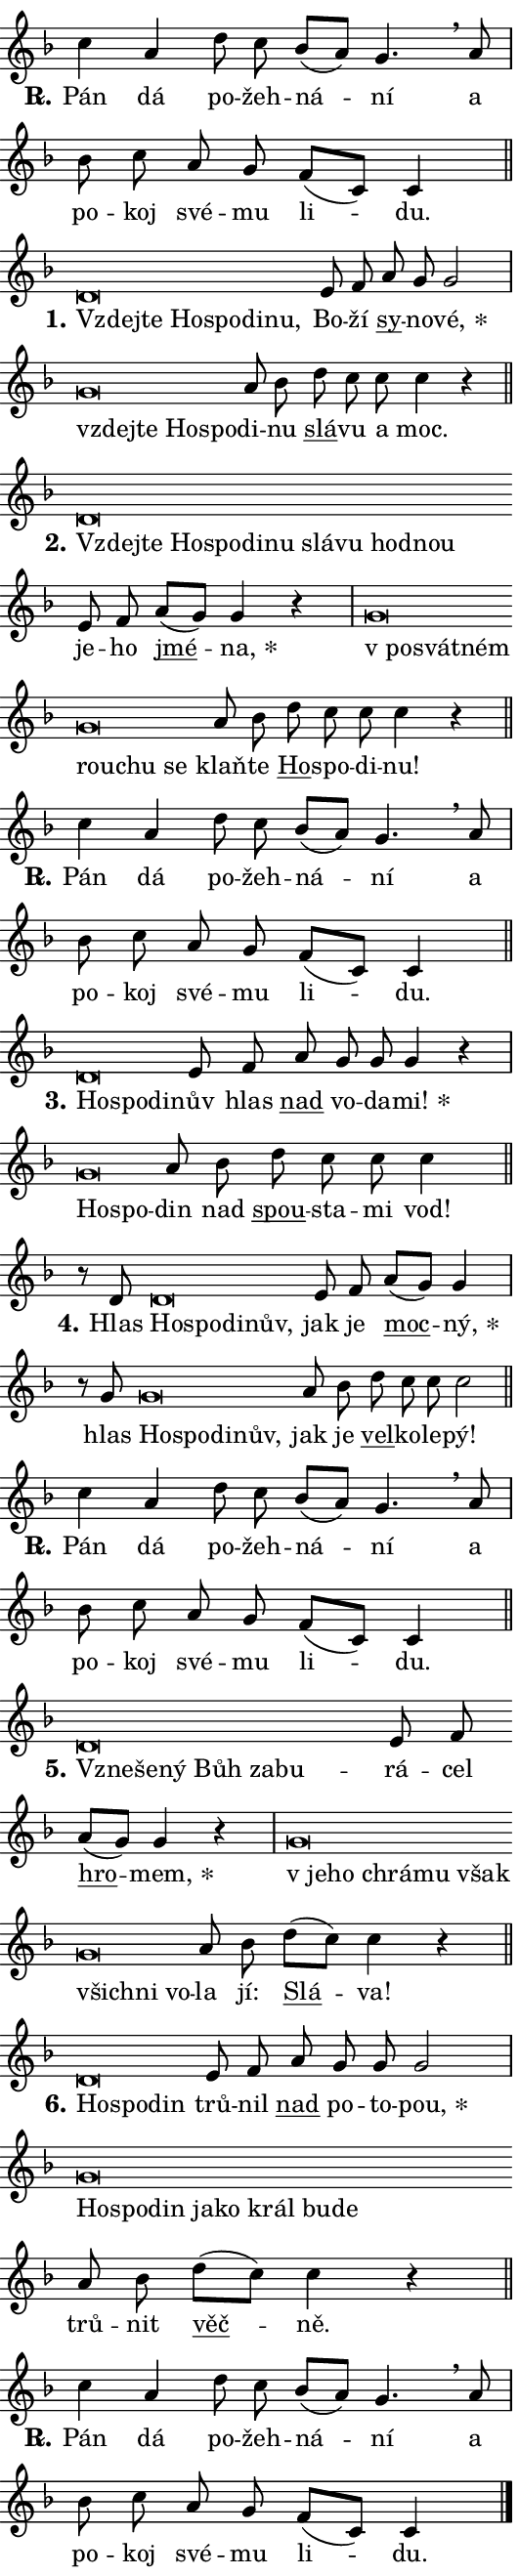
\version "2.24.0"
\header { tagline = "" }
\paper {
  indent = 0\cm
  top-margin = 0\cm
  right-margin = 0.13\cm % to fit lyric hyphens
  bottom-margin = 0\cm
  left-margin = 0\cm
  paper-width = 9\cm
  page-breaking = #ly:one-page-breaking
  system-system-spacing.basic-distance = #11
  score-system-spacing.basic-distance = #11
  ragged-last = ##f
}


%% Author: Thomas Morley
%% https://lists.gnu.org/archive/html/lilypond-user/2020-05/msg00002.html
#(define (line-position grob)
"Returns position of @var[grob} in current system:
   @code{'start}, if at first time-step
   @code{'end}, if at last time-step
   @code{'middle} otherwise
"
  (let* ((col (ly:item-get-column grob))
         (ln (ly:grob-object col 'left-neighbor))
         (rn (ly:grob-object col 'right-neighbor))
         (col-to-check-left (if (ly:grob? ln) ln col))
         (col-to-check-right (if (ly:grob? rn) rn col))
         (break-dir-left
           (and
             (ly:grob-property col-to-check-left 'non-musical #f)
             (ly:item-break-dir col-to-check-left)))
         (break-dir-right
           (and
             (ly:grob-property col-to-check-right 'non-musical #f)
             (ly:item-break-dir col-to-check-right))))
        (cond ((eqv? 1 break-dir-left) 'start)
              ((eqv? -1 break-dir-right) 'end)
              (else 'middle))))

#(define (tranparent-at-line-position vctor)
  (lambda (grob)
  "Relying on @code{line-position} select the relevant enry from @var{vctor}.
Used to determine transparency,"
    (case (line-position grob)
      ((end) (not (vector-ref vctor 0)))
      ((middle) (not (vector-ref vctor 1)))
      ((start) (not (vector-ref vctor 2))))))

noteHeadBreakVisibility =
#(define-music-function (break-visibility)(vector?)
"Makes @code{NoteHead}s transparent relying on @var{break-visibility}"
#{
  \override NoteHead.transparent =
    #(tranparent-at-line-position break-visibility)
#})

#(define delete-ledgers-for-transparent-note-heads
  (lambda (grob)
    "Reads whether a @code{NoteHead} is transparent.
If so this @code{NoteHead} is removed from @code{'note-heads} from
@var{grob}, which is supposed to be @code{LedgerLineSpanner}.
As a result ledgers are not printed for this @code{NoteHead}"
    (let* ((nhds-array (ly:grob-object grob 'note-heads))
           (nhds-list
             (if (ly:grob-array? nhds-array)
                 (ly:grob-array->list nhds-array)
                 '()))
           ;; Relies on the transparent-property being done before
           ;; Staff.LedgerLineSpanner.after-line-breaking is executed.
           ;; This is fragile ...
           (to-keep
             (remove
               (lambda (nhd)
                 (ly:grob-property nhd 'transparent #f))
               nhds-list)))
      ;; TODO find a better method to iterate over grob-arrays, similiar
      ;; to filter/remove etc for lists
      ;; For now rebuilt from scratch
      (set! (ly:grob-object grob 'note-heads)  '())
      (for-each
        (lambda (nhd)
          (ly:pointer-group-interface::add-grob grob 'note-heads nhd))
        to-keep))))

squashNotes = {
  \override NoteHead.X-extent = #'(-0.2 . 0.2)
  \override NoteHead.Y-extent = #'(-0.75 . 0)
  \override NoteHead.stencil =
    #(lambda (grob)
       (let ((pos (ly:grob-property grob 'staff-position)))
         (begin
           (if (< pos -7) (display "ERROR: Lower brevis then expected\n") (display ""))
           (if (<= pos -6) ly:text-interface::print ly:note-head::print))))
}
unSquashNotes = {
  \revert NoteHead.X-extent
  \revert NoteHead.Y-extent
  \revert NoteHead.stencil
}

hideNotes = \noteHeadBreakVisibility #begin-of-line-visible
unHideNotes = \noteHeadBreakVisibility #all-visible

% work-around for resetting accidentals
% https://lilypond.org/doc/v2.23/Documentation/notation/displaying-rhythms#unmetered-music
cadenzaMeasure = {
  \cadenzaOff
  \partial 1024 s1024
  \cadenzaOn
}

#(define-markup-command (accent layout props text) (markup?)
  "Underline accented syllable"
  (interpret-markup layout props
    #{\markup \override #'(offset . 4.3) \underline { #text }#}))

responsum = \markup \concat {
  "R" \hspace #-1.05 \path #0.1 #'((moveto 0 0.07) (lineto 0.9 0.8)) \hspace #0.05 "."
}

spaceSize = #0.6828661417322834 % exact space size for TeX Gyre Schola

\layout {
  \context {
    \Staff
    \remove "Time_signature_engraver"
    \override LedgerLineSpanner.after-line-breaking = #delete-ledgers-for-transparent-note-heads
  }
  \context {
    \Lyrics {
      \override LyricSpace.minimum-distance = \spaceSize
      \override LyricText.font-name = #"TeX Gyre Schola"
      \override LyricText.font-size = 1
      \override StanzaNumber.font-name = #"TeX Gyre Schola Bold"
      \override StanzaNumber.font-size = 1
    }
  }
  \context {
    \Score 
    \override NoteHead.text =
      #(lambda (grob) 
        (let ((pos (ly:grob-property grob 'staff-position)))
          #{\markup {
            \combine
              \halign #-0.55 \raise #(if (= pos -6) 0 0.5) \override #'(thickness . 2) \draw-line #'(3.2 . 0)
              \musicglyph "noteheads.sM1"
          }#}))
  }
}

% magnetic-lyrics.ily
%
%   written by
%     Jean Abou Samra <jean@abou-samra.fr>
%     Werner Lemberg <wl@gnu.org>
%
%   adapted by
%     Jiri Hon <jiri.hon@gmail.com>
%
% Version 2022-Apr-15

% https://www.mail-archive.com/lilypond-user@gnu.org/msg149350.html

#(define (Left_hyphen_pointer_engraver context)
   "Collect syllable-hyphen-syllable occurrences in lyrics and store
them in properties.  This engraver only looks to the left.  For
example, if the lyrics input is @code{foo -- bar}, it does the
following.

@itemize @bullet
@item
Set the @code{text} property of the @code{LyricHyphen} grob between
@q{foo} and @q{bar} to @code{foo}.

@item
Set the @code{left-hyphen} property of the @code{LyricText} grob with
text @q{foo} to the @code{LyricHyphen} grob between @q{foo} and
@q{bar}.
@end itemize

Use this auxiliary engraver in combination with the
@code{lyric-@/text::@/apply-@/magnetic-@/offset!} hook."
   (let ((hyphen #f)
         (text #f))
     (make-engraver
      (acknowledgers
       ((lyric-syllable-interface engraver grob source-engraver)
        (set! text grob)))
      (end-acknowledgers
       ((lyric-hyphen-interface engraver grob source-engraver)
        ;(when (not (grob::has-interface grob 'lyric-space-interface))
          (set! hyphen grob)));)
      ((stop-translation-timestep engraver)
       (when (and text hyphen)
         (ly:grob-set-object! text 'left-hyphen hyphen))
       (set! text #f)
       (set! hyphen #f)))))

#(define (lyric-text::apply-magnetic-offset! grob)
   "If the space between two syllables is less than the value in
property @code{LyricText@/.details@/.squash-threshold}, move the right
syllable to the left so that it gets concatenated with the left
syllable.

Use this function as a hook for
@code{LyricText@/.after-@/line-@/breaking} if the
@code{Left_@/hyphen_@/pointer_@/engraver} is active."
   (let ((hyphen (ly:grob-object grob 'left-hyphen #f)))
     (when hyphen
       (let ((left-text (ly:spanner-bound hyphen LEFT)))
         (when (grob::has-interface left-text 'lyric-syllable-interface)
           (let* ((common (ly:grob-common-refpoint grob left-text X))
                  (this-x-ext (ly:grob-extent grob common X))
                  (left-x-ext
                   (begin
                     ;; Trigger magnetism for left-text.
                     (ly:grob-property left-text 'after-line-breaking)
                     (ly:grob-extent left-text common X)))
                  ;; `delta` is the gap width between two syllables.
                  (delta (- (interval-start this-x-ext)
                            (interval-end left-x-ext)))
                  (details (ly:grob-property grob 'details))
                  (threshold (assoc-get 'squash-threshold details 0.2)))
             (when (< delta threshold)
               (let* (;; We have to manipulate the input text so that
                      ;; ligatures crossing syllable boundaries are not
                      ;; disabled.  For languages based on the Latin
                      ;; script this is essentially a beautification.
                      ;; However, for non-Western scripts it can be a
                      ;; necessity.
                      (lt (ly:grob-property left-text 'text))
                      (rt (ly:grob-property grob 'text))
                      (is-space (grob::has-interface hyphen 'lyric-space-interface))
                      (space (if is-space " " ""))
                      (extra-delta (if is-space spaceSize 0))
                      ;; Append new syllable.
                      (ltrt-space (if (and (string? lt) (string? rt))
                                (string-append lt space rt)
                                (make-concat-markup (list lt space rt))))
                      ;; Right-align `ltrt` to the right side.
                      (ltrt-space-markup (grob-interpret-markup
                               grob
                               (make-translate-markup
                                (cons (interval-length this-x-ext) 0)
                                (make-right-align-markup ltrt-space)))))
                 (begin
                   ;; Don't print `left-text`.
                   (ly:grob-set-property! left-text 'stencil #f)
                   ;; Set text and stencil (which holds all collected
                   ;; syllables so far) and shift it to the left.
                   (ly:grob-set-property! grob 'text ltrt-space)
                   (ly:grob-set-property! grob 'stencil ltrt-space-markup)
                   (ly:grob-translate-axis! grob (- (- delta extra-delta)) X))))))))))


#(define (lyric-hyphen::displace-bounds-first grob)
   ;; Make very sure this callback isn't triggered too early.
   (let ((left (ly:spanner-bound grob LEFT))
         (right (ly:spanner-bound grob RIGHT)))
     (ly:grob-property left 'after-line-breaking)
     (ly:grob-property right 'after-line-breaking)
     (ly:lyric-hyphen::print grob)))

squashThreshold = #0.4

\layout {
  \context {
    \Lyrics
    \consists #Left_hyphen_pointer_engraver
    \override LyricText.after-line-breaking =
      #lyric-text::apply-magnetic-offset!
    \override LyricHyphen.stencil = #lyric-hyphen::displace-bounds-first
    \override LyricText.details.squash-threshold = \squashThreshold
    \override LyricHyphen.minimum-distance = 0
    \override LyricHyphen.minimum-length = \squashThreshold
  }
}

squashText = \override LyricText.details.squash-threshold = 9999
unSquashText = \override LyricText.details.squash-threshold = \squashThreshold

leftText = \override LyricText.self-alignment-X = #LEFT
unLeftText = \revert LyricText.self-alignment-X

starOffset = #(lambda (grob) 
                (let ((x_offset (ly:self-alignment-interface::aligned-on-x-parent grob)))
                  (if (= x_offset 0) 0 (+ x_offset 1.2))))

star = #(define-music-function (syllable)(string?)
"Append star separator at the end of a syllable"
#{
  \once \override LyricText.X-offset = #starOffset
  \lyricmode { \markup {
    #syllable
    \override #'((font-name . "TeX Gyre Schola Bold")) \hspace #0.2 \lower #0.65 \larger "*"
  } }
#})

starAccent = #(define-music-function (syllable)(string?)
"Append star separator at the end of a syllable and make accent"
#{
  \once \override LyricText.X-offset = #starOffset
  \lyricmode { \markup {
    \accent #syllable
    \override #'((font-name . "TeX Gyre Schola Bold")) \hspace #0.2 \lower #0.65 \larger "*"
  } }
#})

breath = #(define-music-function (syllable)(string?)
"Append breathing indicator at the end of a syllable"
#{
  \lyricmode { \markup { #syllable "+" } }
#})

optionalBreath = #(define-music-function (syllable)(string?)
"Append optional breathing indicator at the end of a syllable"
#{
  \lyricmode { \markup { #syllable "(+)" } }
#})


\score {
    <<
        \new Voice = "melody" { \cadenzaOn \key f \major \relative { c''4 a d8 c bes[( a)] g4. \breathe a8 \cadenzaMeasure \bar "|" bes c \bar "" a g \bar "" f[( c)] c4 \cadenzaMeasure \bar "||" \break } }
        \new Lyrics \lyricsto "melody" { \lyricmode { \set stanza = \responsum
Pán dá po -- žeh -- ná -- ní a po -- koj své -- mu li -- du. } }
    >>
    \layout {}
}

\score {
    <<
        \new Voice = "melody" { \cadenzaOn \key f \major \relative { \squashNotes d'\breve*1/16 \hideNotes \breve*1/16 \bar "" \breve*1/16 \bar "" \breve*1/16 \bar "" \breve*1/16 \breve*1/16 \bar "" \unHideNotes \unSquashNotes e8 f \bar "" a g g2 \cadenzaMeasure \bar "|" \squashNotes g\breve*1/16 \hideNotes \breve*1/16 \bar "" \breve*1/16 \breve*1/16 \bar "" \unHideNotes \unSquashNotes a8 bes \bar "" d c c c4 r \cadenzaMeasure \bar "||" \break } }
        \new Lyrics \lyricsto "melody" { \lyricmode { \set stanza = "1."
\leftText Vzdej -- \squashText te Ho -- spo -- di -- nu, \unLeftText \unSquashText Bo -- ží \markup \accent sy -- no -- \star vé, \leftText vzdej -- \squashText te Ho -- spo -- \unLeftText \unSquashText di -- nu \markup \accent slá -- vu a moc. } }
    >>
    \layout {}
}

\score {
    <<
        \new Voice = "melody" { \cadenzaOn \key f \major \relative { \squashNotes d'\breve*1/16 \hideNotes \breve*1/16 \bar "" \breve*1/16 \bar "" \breve*1/16 \bar "" \breve*1/16 \bar "" \breve*1/16 \bar "" \breve*1/16 \bar "" \breve*1/16 \bar "" \breve*1/16 \breve*1/16 \bar "" \unHideNotes \unSquashNotes e8 f \bar "" a[( g)] g4 r \cadenzaMeasure \bar "|" \squashNotes g\breve*1/16 \hideNotes \breve*1/16 \bar "" \breve*1/16 \bar "" \breve*1/16 \bar "" \breve*1/16 \breve*1/16 \bar "" \unHideNotes \unSquashNotes a8 bes \bar "" d c c c4 r \cadenzaMeasure \bar "||" \break } }
        \new Lyrics \lyricsto "melody" { \lyricmode { \set stanza = "2."
\leftText Vzdej -- \squashText te Ho -- spo -- di -- nu slá -- vu hod -- nou \unLeftText \unSquashText je -- ho \markup \accent jmé -- \star na, \leftText "v po" -- \squashText svát -- ném rou -- chu se \unLeftText \unSquashText klaň -- te \markup \accent Ho -- spo -- di -- nu! } }
    >>
    \layout {}
}

\score {
    <<
        \new Voice = "melody" { \cadenzaOn \key f \major \relative { c''4 a d8 c bes[( a)] g4. \breathe a8 \cadenzaMeasure \bar "|" bes c \bar "" a g \bar "" f[( c)] c4 \cadenzaMeasure \bar "||" \break } }
        \new Lyrics \lyricsto "melody" { \lyricmode { \set stanza = \responsum
Pán dá po -- žeh -- ná -- ní a po -- koj své -- mu li -- du. } }
    >>
    \layout {}
}

\score {
    <<
        \new Voice = "melody" { \cadenzaOn \key f \major \relative { \squashNotes d'\breve*1/16 \hideNotes \breve*1/16 \breve*1/16 \bar "" \unHideNotes \unSquashNotes e8 f \bar "" a g g g4 r \cadenzaMeasure \bar "|" \squashNotes g\breve*1/16 \hideNotes \breve*1/16 \bar "" \unHideNotes \unSquashNotes a8 bes \bar "" d c c c4 \cadenzaMeasure \bar "||" \break } }
        \new Lyrics \lyricsto "melody" { \lyricmode { \set stanza = "3."
\leftText Ho -- \squashText spo -- di -- \unLeftText \unSquashText nův hlas \markup \accent nad vo -- da -- \star mi! \leftText Ho -- \squashText spo -- \unLeftText \unSquashText din nad \markup \accent spou -- sta -- mi vod! } }
    >>
    \layout {}
}

\score {
    <<
        \new Voice = "melody" { \cadenzaOn \key f \major \relative { r8 d' \squashNotes d\breve*1/16 \hideNotes \breve*1/16 \bar "" \breve*1/16 \breve*1/16 \bar "" \unHideNotes \unSquashNotes e8 f \bar "" a[( g)] g4 \cadenzaMeasure \bar "|" r8 g \squashNotes g\breve*1/16 \hideNotes \breve*1/16 \bar "" \breve*1/16 \breve*1/16 \bar "" \unHideNotes \unSquashNotes a8 bes \bar "" d c c c2 \cadenzaMeasure \bar "||" \break } }
        \new Lyrics \lyricsto "melody" { \lyricmode { \set stanza = "4."
Hlas \leftText Ho -- \squashText spo -- di -- nův, \unLeftText \unSquashText jak je \markup \accent moc -- \star ný, hlas \leftText Ho -- \squashText spo -- di -- nův, \unLeftText \unSquashText jak je \markup \accent vel -- ko -- le -- pý! } }
    >>
    \layout {}
}

\score {
    <<
        \new Voice = "melody" { \cadenzaOn \key f \major \relative { c''4 a d8 c bes[( a)] g4. \breathe a8 \cadenzaMeasure \bar "|" bes c \bar "" a g \bar "" f[( c)] c4 \cadenzaMeasure \bar "||" \break } }
        \new Lyrics \lyricsto "melody" { \lyricmode { \set stanza = \responsum
Pán dá po -- žeh -- ná -- ní a po -- koj své -- mu li -- du. } }
    >>
    \layout {}
}

\score {
    <<
        \new Voice = "melody" { \cadenzaOn \key f \major \relative { \squashNotes d'\breve*1/16 \hideNotes \breve*1/16 \bar "" \breve*1/16 \bar "" \breve*1/16 \bar "" \breve*1/16 \breve*1/16 \bar "" \unHideNotes \unSquashNotes e8 f \bar "" a[( g)] g4 r \cadenzaMeasure \bar "|" \squashNotes g\breve*1/16 \hideNotes \breve*1/16 \bar "" \breve*1/16 \bar "" \breve*1/16 \bar "" \breve*1/16 \bar "" \breve*1/16 \bar "" \breve*1/16 \breve*1/16 \bar "" \unHideNotes \unSquashNotes a8 bes \bar "" d[( c)] c4 r \cadenzaMeasure \bar "||" \break } }
        \new Lyrics \lyricsto "melody" { \lyricmode { \set stanza = "5."
\leftText Vzne -- \squashText še -- ný Bůh za -- bu -- \unLeftText \unSquashText rá -- cel \markup \accent hro -- \star mem, \leftText "v je" -- \squashText ho chrá -- mu však všich -- ni vo -- \unLeftText \unSquashText la jí: \markup \accent Slá -- va! } }
    >>
    \layout {}
}

\score {
    <<
        \new Voice = "melody" { \cadenzaOn \key f \major \relative { \squashNotes d'\breve*1/16 \hideNotes \breve*1/16 \breve*1/16 \bar "" \unHideNotes \unSquashNotes e8 f \bar "" a g g g2 \cadenzaMeasure \bar "|" \squashNotes g\breve*1/16 \hideNotes \breve*1/16 \bar "" \breve*1/16 \bar "" \breve*1/16 \bar "" \breve*1/16 \bar "" \breve*1/16 \bar "" \breve*1/16 \breve*1/16 \bar "" \unHideNotes \unSquashNotes a8 bes \bar "" d[( c)] c4 r \cadenzaMeasure \bar "||" \break } }
        \new Lyrics \lyricsto "melody" { \lyricmode { \set stanza = "6."
\leftText Ho -- \squashText spo -- din \unLeftText \unSquashText trů -- nil \markup \accent nad po -- to -- \star pou, \leftText Ho -- \squashText spo -- din ja -- ko král bu -- de \unLeftText \unSquashText trů -- nit \markup \accent věč -- ně. } }
    >>
    \layout {}
}

\score {
    <<
        \new Voice = "melody" { \cadenzaOn \key f \major \relative { c''4 a d8 c bes[( a)] g4. \breathe a8 \cadenzaMeasure \bar "|" bes c \bar "" a g \bar "" f[( c)] c4 \cadenzaMeasure \bar "||" \break } \bar "|." }
        \new Lyrics \lyricsto "melody" { \lyricmode { \set stanza = \responsum
Pán dá po -- žeh -- ná -- ní a po -- koj své -- mu li -- du. } }
    >>
    \layout {}
}
